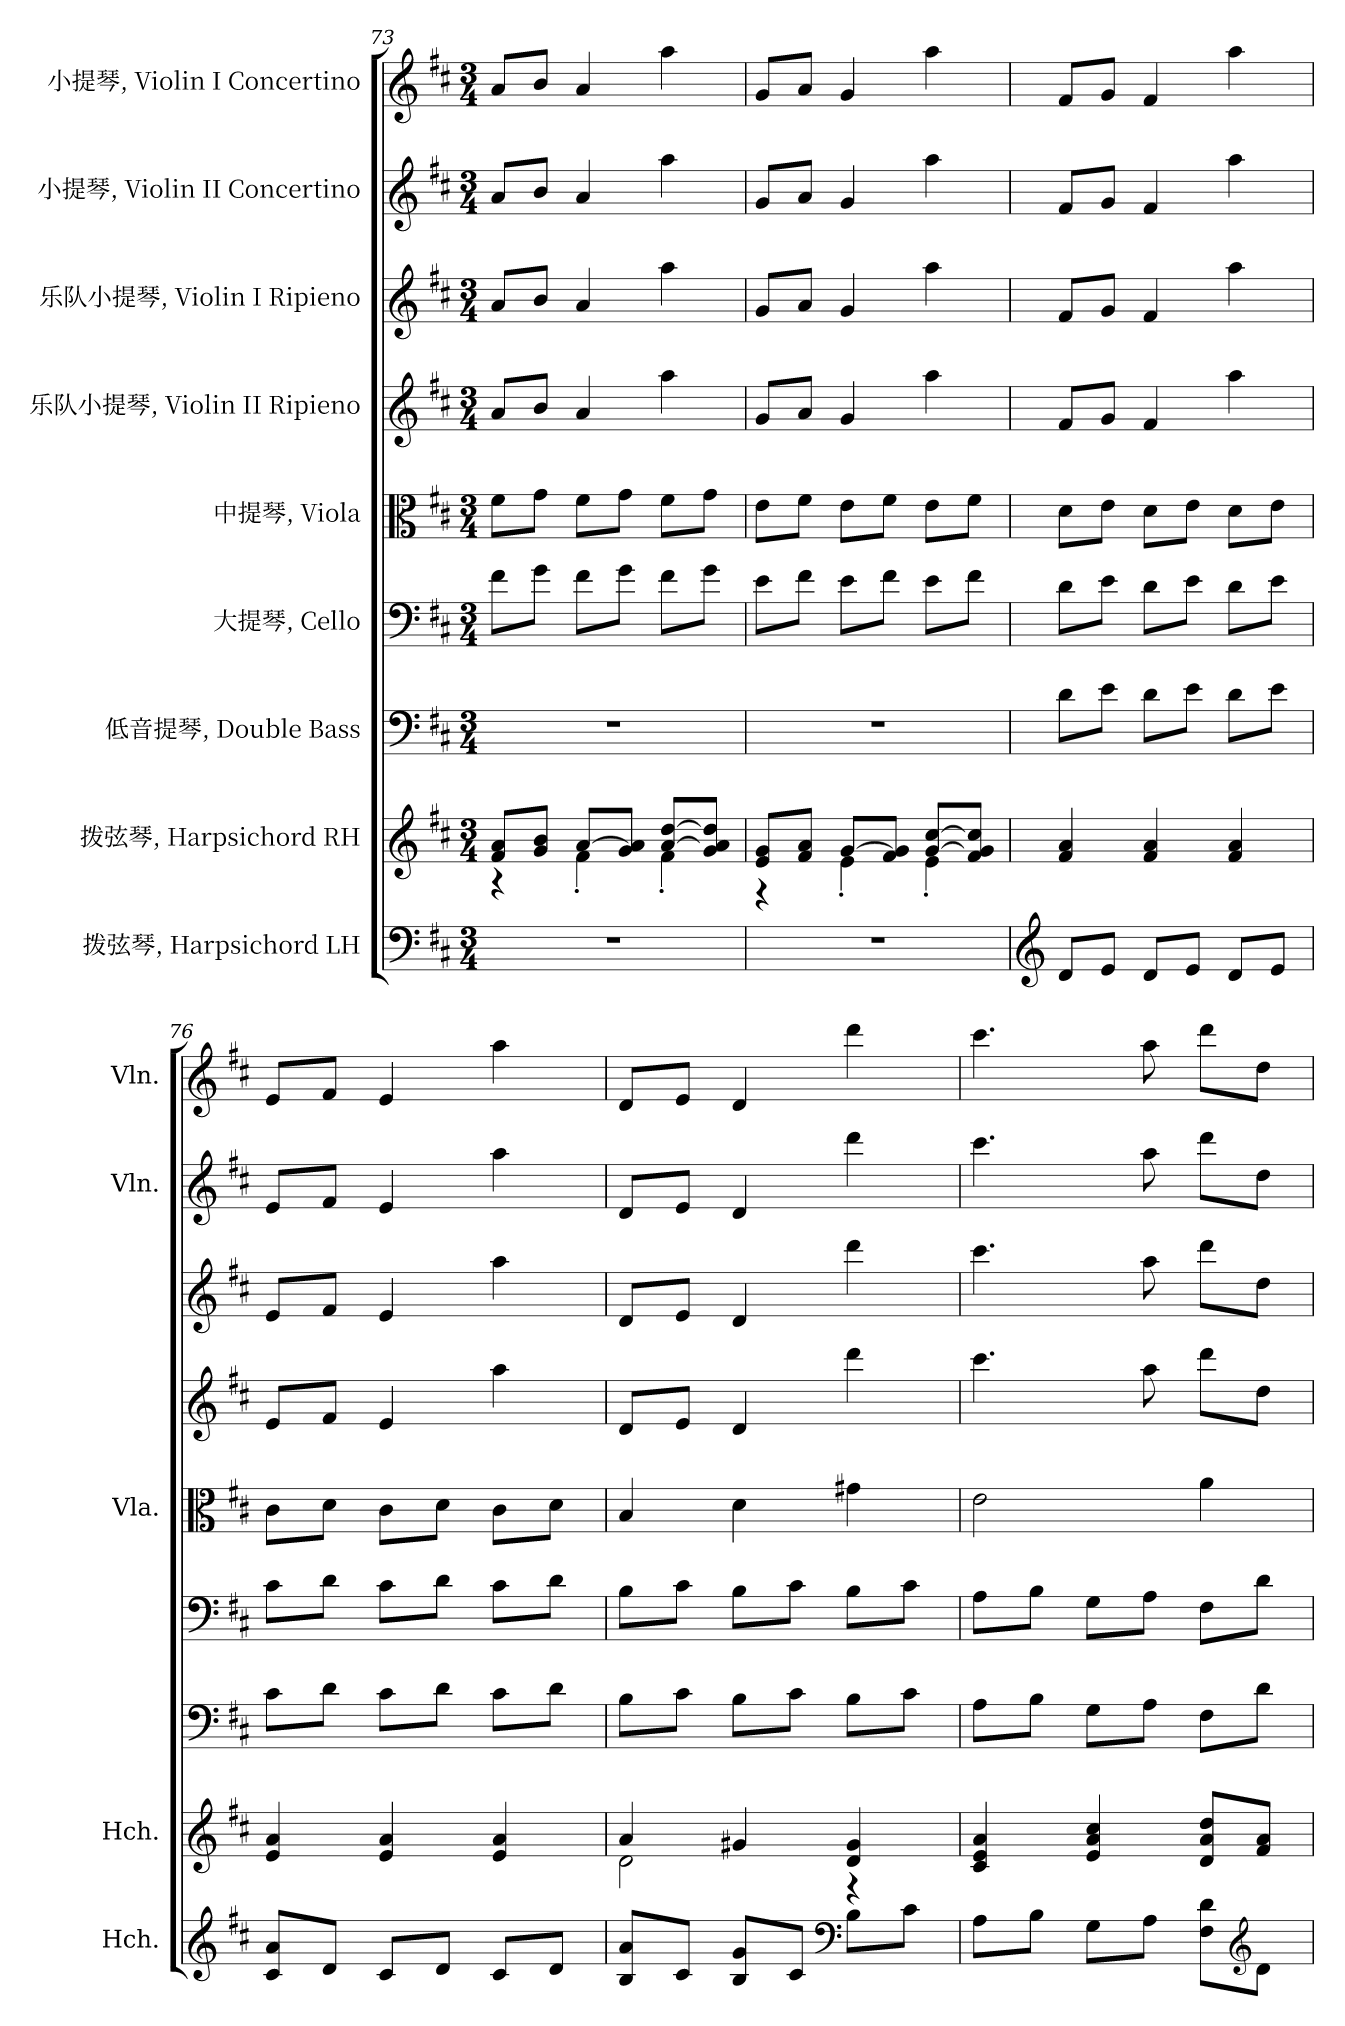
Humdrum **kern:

**kern	**kern	**kern	**kern	**kern	**kern	**kern	**kern	**kern
*part9	*part8	*part7	*part6	*part5	*part4	*part3	*part2	*part1
*staff9	*staff8	*staff7	*staff6	*staff5	*staff4	*staff3	*staff2	*staff1
*I"拨弦琴, Harpsichord LH	*I"拨弦琴, Harpsichord RH	*I"低音提琴, Double Bass	*I"大提琴, Cello	*I"中提琴, Viola	*I"乐队小提琴, Violin II Ripieno	*I"乐队小提琴, Violin I Ripieno	*I"小提琴, Violin II Concertino	*I"小提琴, Violin I Concertino
*I'Hch.	*I'Hch.	*	*	*I'Vla.	*	*	*I'Vln.	*I'Vln.
*clefF4	*clefG2	*clefF4	*clefF4	*clefC3	*clefG2	*clefG2	*clefG2	*clefG2
*	*	*ITrd7c12	*	*	*	*	*	*
*k[f#c#]	*k[f#c#]	*k[f#c#]	*k[f#c#]	*k[f#c#]	*k[f#c#]	*k[f#c#]	*k[f#c#]	*k[f#c#]
*M3/4	*M3/4	*M3/4	*M3/4	*M3/4	*M3/4	*M3/4	*M3/4	*M3/4
=73	=73	=73	=73	=73	=73	=73	=73	=73
*	*^	*	*	*	*	*	*	*
2.r	8f#/ 8a/L	4r	2.r	8f#\L	8f#\L	8a/L	8a/L	8a/L	8a/L
.	8g/ 8b/J	.	.	8g\J	8g\J	8b/J	8b/J	8b/J	8b/J
.	[8a/L	4f#'\	.	8f#\L	8f#\L	4a/	4a/	4a/	4a/
.	8g/ 8a/]J	.	.	8g\J	8g\J	.	.	.	.
.	[8a/ [8dd/L	4f#'\	.	8f#\L	8f#\L	4aa\	4aa\	4aa\	4aa\
.	8g/ 8a/] 8dd/]J	.	.	8g\J	8g\J	.	.	.	.
!!LO:PB:g=z
=74	=74	=74	=74	=74	=74	=74	=74	=74	=74
2.r	8e/ 8g/L	4r	2.r	8e\L	8e\L	8g/L	8g/L	8g/L	8g/L
.	8f#/ 8a/J	.	.	8f#\J	8f#\J	8a/J	8a/J	8a/J	8a/J
.	[8g/L	4e'\	.	8e\L	8e\L	4g/	4g/	4g/	4g/
.	8f#/ 8g/]J	.	.	8f#\J	8f#\J	.	.	.	.
.	[8g/ [8cc#/L	4e'\	.	8e\L	8e\L	4aa\	4aa\	4aa\	4aa\
.	8f#/ 8g/] 8cc#/]J	.	.	8f#\J	8f#\J	.	.	.	.
*	*v	*v	*	*	*	*	*	*	*
=75	=75	=75	=75	=75	=75	=75	=75	=75
*clefG2	*	*	*	*	*	*	*	*
8d/L	4f#/ 4a/	8D\L	8d\L	8d\L	8f#/L	8f#/L	8f#/L	8f#/L
8e/J	.	8E\J	8e\J	8e\J	8g/J	8g/J	8g/J	8g/J
8d/L	4f#/ 4a/	8D\L	8d\L	8d\L	4f#/	4f#/	4f#/	4f#/
8e/J	.	8E\J	8e\J	8e\J	.	.	.	.
8d/L	4f#/ 4a/	8D\L	8d\L	8d\L	4aa\	4aa\	4aa\	4aa\
8e/J	.	8E\J	8e\J	8e\J	.	.	.	.
=76	=76	=76	=76	=76	=76	=76	=76	=76
8c#/ 8a/L	4e/ 4a/	8C#\L	8c#\L	8c#\L	8e/L	8e/L	8e/L	8e/L
8d/J	.	8D\J	8d\J	8d\J	8f#/J	8f#/J	8f#/J	8f#/J
8c#/L	4e/ 4a/	8C#\L	8c#\L	8c#\L	4e/	4e/	4e/	4e/
8d/J	.	8D\J	8d\J	8d\J	.	.	.	.
8c#/L	4e/ 4a/	8C#\L	8c#\L	8c#\L	4aa\	4aa\	4aa\	4aa\
8d/J	.	8D\J	8d\J	8d\J	.	.	.	.
=77	=77	=77	=77	=77	=77	=77	=77	=77
*	*^	*	*	*	*	*	*	*
8B/ 8a/L	4a/	2d\	8BB\L	8B\L	4B/	8d/L	8d/L	8d/L	8d/L
8c#/J	.	.	8C#\J	8c#\J	.	8e/J	8e/J	8e/J	8e/J
8B/ 8g/L	4g#X/	.	8BB\L	8B\L	4d\	4d/	4d/	4d/	4d/
8c#/J	.	.	8C#\J	8c#\J	.	.	.	.	.
*clefF4	*	*	*	*	*	*	*	*	*
8B\L	4d/ 4g#/	4r	8BB\L	8B\L	4g#X\	4ddd\	4ddd\	4ddd\	4ddd\
8c#\J	.	.	8C#\J	8c#\J	.	.	.	.	.
*	*v	*v	*	*	*	*	*	*	*
!!LO:PB:g=z
=78	=78	=78	=78	=78	=78	=78	=78	=78
8A\L	4c#/ 4e/ 4a/	8AA\L	8A\L	2e\	4.ccc#\	4.ccc#\	4.ccc#\	4.ccc#\
8B\J	.	8BB\J	8B\J	.	.	.	.	.
8G\L	4e/ 4a/ 4cc#/	8GG\L	8G\L	.	.	.	.	.
8A\J	.	8AA\J	8A\J	.	8aa\	8aa\	8aa\	8aa\
8F#\ 8d\L	8d/ 8a/ 8dd/L	8FF#\L	8F#\L	4a\	8ddd\L	8ddd\L	8ddd\L	8ddd\L
*clefG2	*	*	*	*	*	*	*	*
8d\J	8f#/ 8a/J	8D\J	8d\J	.	8dd\J	8dd\J	8dd\J	8dd\J
=	=	=	=	=	=	=	=	=
*-	*-	*-	*-	*-	*-	*-	*-	*-
